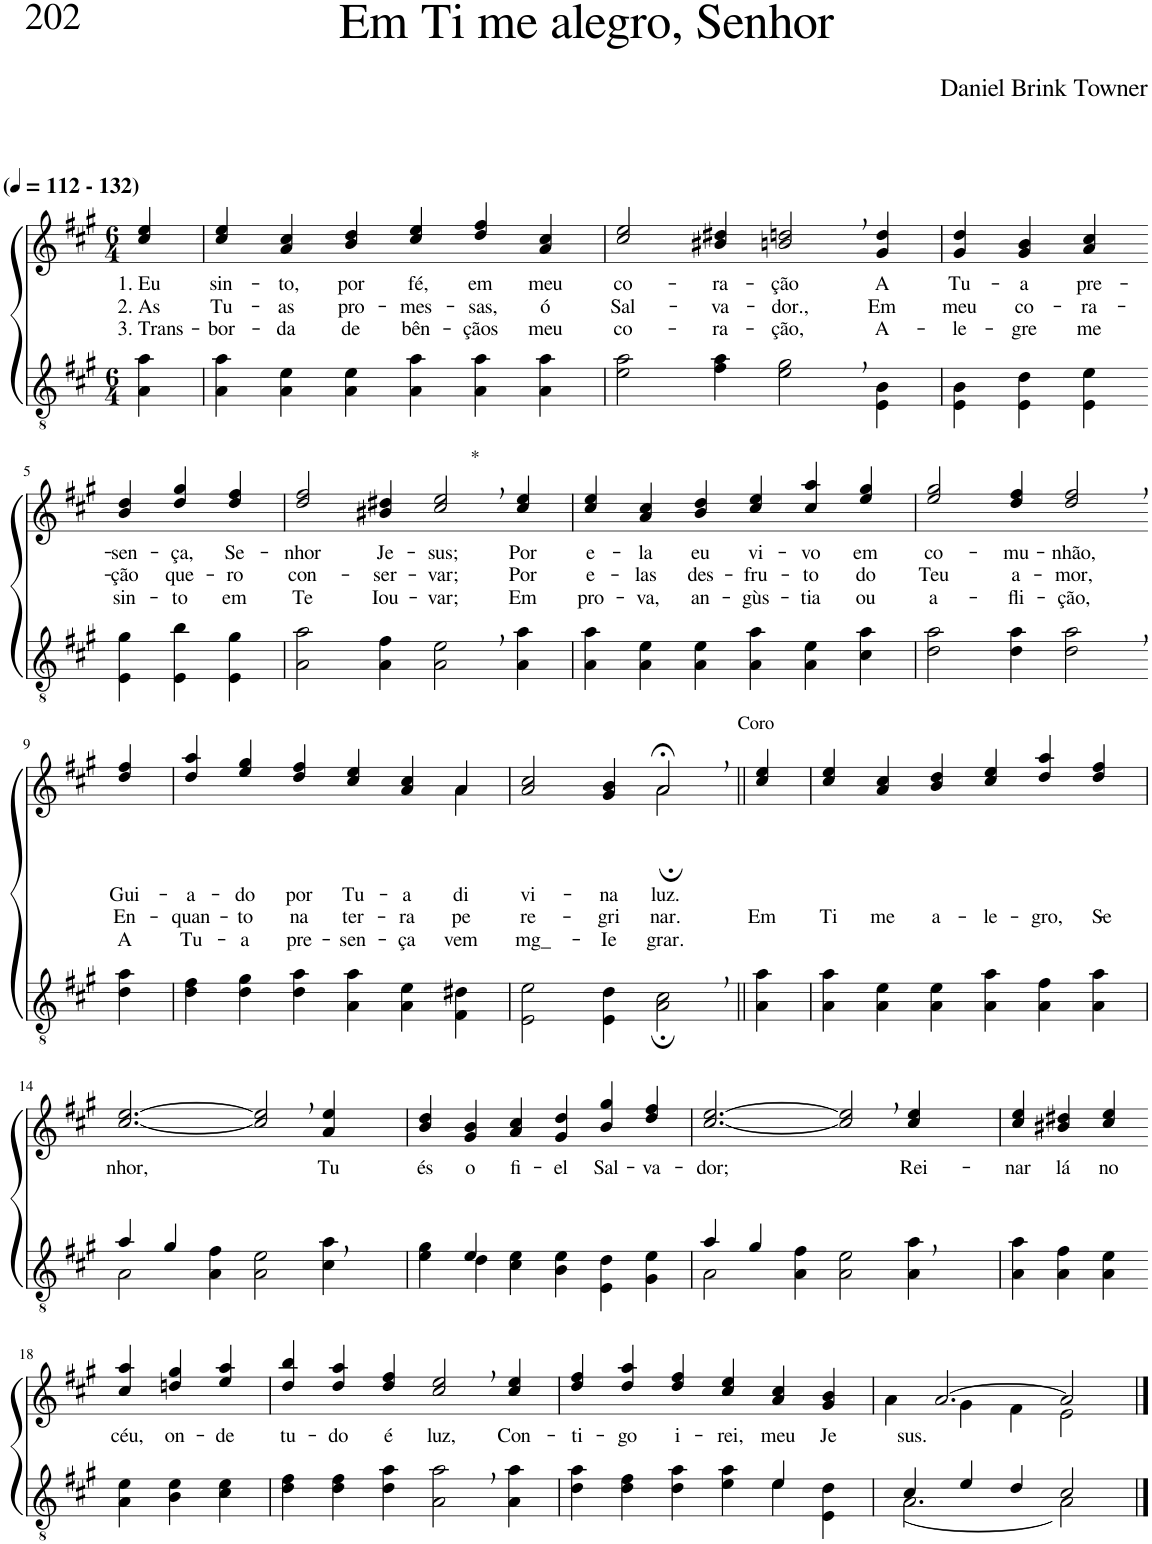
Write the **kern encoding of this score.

**kern	**kern	**text	**text	**text
*part2	*part1	*part1	*part1	*part1
*staff2	*staff1	*staff1	*staff1	*staff1
*I"Parte III e IV	*I"Parte I e II	*	*	*
*clefGv2	*clefG2	*	*	*
*Trd4c7	*Trd4c7	*	*	*
*k[f#c#g#]	*k[f#c#g#]	*	*	*
*M6/4	*M6/4	*	*	*
*MM112	*MM112	*	*	*
=1	=1	=1	=1	=1
!	!LO:TX:a:B:t=(	!	!	!
!	!LO:TX:a:B:t=- 132)	!	!	!
!	!	!LO:LY:b	!LO:LY:b	!LO:LY:b
4A\ 4a\	4cc#/ 4ee/	1. Eu	2. As	3. Trans-
=2	=2	=2	=2	=2
!	!	!LO:LY:b	!LO:LY:b	!LO:LY:b
4A\ 4a\	4cc#/ 4ee/	sin-	Tu-	-bor-
!	!	!LO:LY:b	!LO:LY:b	!LO:LY:b
4A\ 4e\	4a/ 4cc#/	-to,	-as	-da
!	!	!LO:LY:b	!LO:LY:b	!LO:LY:b
4A\ 4e\	4b/ 4dd/	por	pro-	de
!	!	!LO:LY:b	!LO:LY:b	!LO:LY:b
4A\ 4a\	4cc#/ 4ee/	fé,	-mes-	bên-
!	!	!LO:LY:b	!LO:LY:b	!LO:LY:b
4A\ 4a\	4dd/ 4ff#/	em	-sas,	-çãos
!	!	!LO:LY:b	!LO:LY:b	!LO:LY:b
4A\ 4a\	4a/ 4cc#/	meu	ó	meu
=3	=3	=3	=3	=3
!	!	!LO:LY:b	!LO:LY:b	!LO:LY:b
2e\ 2a\	2cc#/ 2ee/	co-	Sal-	co-
!	!	!LO:LY:b	!LO:LY:b	!LO:LY:b
4f#\ 4a\	4b#X/ 4dd#X/	-ra-	-va-	-ra-
!	!	!LO:LY:b	!LO:LY:b	!LO:LY:b
2e\, 2g#\,	2bn/, 2ddn/,	-ção	-dor.,	-ção,
!	!	!LO:LY:b	!LO:LY:b	!LO:LY:b
4E\ 4B\	4g#/ 4dd/	A	Em	A-
=4	=4	=4	=4	=4
!	!	!LO:LY:b	!LO:LY:b	!LO:LY:b
4E\ 4B\	4g#/ 4dd/	Tu-	meu	-le-
!	!	!LO:LY:b	!LO:LY:b	!LO:LY:b
4E\ 4d\	4g#/ 4b/	-a	co-	-gre
!	!	!LO:LY:b	!LO:LY:b	!LO:LY:b
4E\ 4e\	4a/ 4cc#/	pre-	-ra-	me
!!LO:LB:g=z
=5-	=5-	=5-	=5-	=5-
!	!	!LO:LY:b	!LO:LY:b	!LO:LY:b
4E\ 4g#\	4b/ 4dd/	-sen-	-ção	sin-
!	!	!LO:LY:b	!LO:LY:b	!LO:LY:b
4E\ 4b\	4dd/ 4gg#/	-ça,	que-	-to
!	!	!LO:LY:b	!LO:LY:b	!LO:LY:b
4E\ 4g#\	4dd/ 4ff#/	Se-	-ro	em
=6	=6	=6	=6	=6
!	!	!LO:LY:b	!LO:LY:b	!LO:LY:b
2A\ 2a\	2dd/ 2ff#/	-nhor	con-	Te
!	!	!LO:LY:b	!LO:LY:b	!LO:LY:b
4A\ 4f#\	4b#X/ 4dd#X/	Je-	-ser-	Iou-
!	!LO:TX:a:t=*	!	!	!
!	!	!LO:LY:b	!LO:LY:b	!LO:LY:b
2A\, 2e\,	2cc#/, 2ee/,	-sus;	-var;	-var;
!	!	!LO:LY:b	!LO:LY:b	!LO:LY:b
4A\ 4a\	4cc#/ 4ee/	Por	Por	Em
=7	=7	=7	=7	=7
!	!	!LO:LY:b	!LO:LY:b	!LO:LY:b
4A\ 4a\	4cc#/ 4ee/	e-	e-	pro-
!	!	!LO:LY:b	!LO:LY:b	!LO:LY:b
4A\ 4e\	4a/ 4cc#/	-la	-las	-va,
!	!	!LO:LY:b	!LO:LY:b	!LO:LY:b
4A\ 4e\	4b/ 4dd/	eu	des-	an-
!	!	!LO:LY:b	!LO:LY:b	!LO:LY:b
4A\ 4a\	4cc#/ 4ee/	vi-	-fru-	-gùs-
!	!	!LO:LY:b	!LO:LY:b	!LO:LY:b
4A\ 4e\	4cc#/ 4aa/	-vo	-to	-tia
!	!	!LO:LY:b	!LO:LY:b	!LO:LY:b
4c#\ 4a\	4ee/ 4gg#/	em	do	ou
=8	=8	=8	=8	=8
!	!	!LO:LY:b	!LO:LY:b	!LO:LY:b
2d\ 2a\	2ee/ 2gg#/	co-	Teu	a-
!	!	!LO:LY:b	!LO:LY:b	!LO:LY:b
4d\ 4a\	4dd/ 4ff#/	-mu-	a-	-fli-
!	!	!LO:LY:b	!LO:LY:b	!LO:LY:b
2d\, 2a\,	2dd/, 2ff#/,	-nhão,	-mor,	-ção,
!!LO:LB:g=z
=9-	=9-	=9-	=9-	=9-
!	!	!LO:LY:b	!LO:LY:b	!LO:LY:b
4d\ 4a\	4dd/ 4ff#/	Gui-	En-	A
=10	=10	=10	=10	=10
!	!	!LO:LY:b	!LO:LY:b	!LO:LY:b
*	*^	*	*	*
4d\ 4f#\	4dd/ 4aa/	4ryy	-a-	-quan-	Tu-
!	!	!	!LO:LY:b	!LO:LY:b	!LO:LY:b
*	*v	*v	*	*	*
4d\ 4g#\	4ee/ 4gg#/	-do	-to	-a
!	!	!LO:LY:b	!LO:LY:b	!LO:LY:b
4d\ 4a\	4dd/ 4ff#/	por	na	pre-
!	!	!LO:LY:b	!LO:LY:b	!LO:LY:b
4A\ 4a\	4cc#/ 4ee/	Tu-	ter-	-sen-
!	!	!LO:LY:b	!LO:LY:b	!LO:LY:b
4A\ 4e\	4a/ 4cc#/	-a	-ra	-ça
*	*^	*	*	*
!	!	!	!LO:LY:b	!LO:LY:b	!LO:LY:b
4F#\ 4d#X\	4a/	4a\	di-	pe-	vem
=11	=11	=11	=11	=11	=11
!	!	!	!LO:LY:b	!LO:LY:b	!LO:LY:b
2E\ 2e\	2a/ 2cc#/	2.ryy	-vi-	-re-	mg_-
!	!	!	!LO:LY:b	!LO:LY:b	!LO:LY:b
4E\ 4d\	4g#/ 4b/	.	-na	-gri-	-Ie-
!	!LO:TX:a:t=Coro	!	!	!	!
!	!	!	!LO:LY:b	!LO:LY:b	!LO:LY:b
2A\;, 2c#\;,	2a;<,/	2a;\	luz.	-nar.	-grar.
=12||	=12||	=12||	=12||	=12||	=12||
!	!	!	!	!LO:LY:b	!
*	*v	*v	*	*	*
4A\ 4a\	4cc#/ 4ee/	.	Em	.
=13	=13	=13	=13	=13
!	!	!	!LO:LY:b	!
4A\ 4a\	4cc#/ 4ee/	.	Ti	.
!	!	!	!LO:LY:b	!
4A\ 4e\	4a/ 4cc#/	.	me	.
!	!	!	!LO:LY:b	!
4A\ 4e\	4b/ 4dd/	.	a-	.
!	!	!	!LO:LY:b	!
4A\ 4a\	4cc#/ 4ee/	.	-le-	.
!	!	!	!LO:LY:b	!
4A\ 4f#\	4dd/ 4aa/	.	-gro,	.
!	!	!	!LO:LY:b	!
4A\ 4a\	4dd/ 4ff#/	.	Se-	.
!!LO:LB:g=z
=14	=14	=14	=14	=14
*^	*	*	*	*
!	!	!	!LO:LY:b	!	!
4a/	2A\	[2.cc#/ [2.ee/	nhor,	.	.
4g#/	.	.	.	.	.
4ryy	4A\ 4f#\	.	.	.	.
2.ryy	2A\ 2e\	2cc#/], 2ee/],	.	.	.
!	!	!	!LO:LY:b	!	!
.	4c#\ 4a\	4a/ 4ee/	Tu	.	.
=15	=15	=15	=15	=15	=15
!	!	!	!LO:LY:b	!	!
4ryy	4e\ 4g#\	4b/ 4dd/	és	.	.
!	!	!	!LO:LY:b	!	!
4e/	4d\	4g#/ 4b/	o	.	.
!	!	!	!LO:LY:b	!	!
1ryy	4c#\ 4e\	4a/ 4cc#/	fi-	.	.
!	!	!	!LO:LY:b	!	!
.	4B\ 4e\	4g#/ 4dd/	-el	.	.
!	!	!	!LO:LY:b	!	!
.	4E\ 4d\	4b/ 4gg#/	Sal-	.	.
!	!	!	!LO:LY:b	!	!
.	4G#\ 4e\	4dd/ 4ff#/	-va-	.	.
=16	=16	=16	=16	=16	=16
!	!	!	!LO:LY:b	!	!
4a/	2A\	[2.cc#/ [2.ee/	-dor;	.	.
4g#/	.	.	.	.	.
4ryy	4A\ 4f#\	.	.	.	.
2.ryy	2A\ 2e\	2cc#/], 2ee/],	.	.	.
!	!	!	!LO:LY:b	!	!
.	4A\ 4a\	4cc#/ 4ee/	Rei-	.	.
=17	=17	=17	=17	=17	=17
!	!	!	!LO:LY:b	!	!
*v	*v	*	*	*	*
4A\ 4a\	4cc#/ 4ee/	-nar	.	.
!	!	!LO:LY:b	!	!
4A\ 4f#\	4b#X/ 4dd#X/	lá	.	.
!	!	!LO:LY:b	!	!
4A\ 4e\	4cc#/ 4ee/	no	.	.
!!LO:LB:g=z
=18-	=18-	=18-	=18-	=18-
!	!	!LO:LY:b	!	!
4A\ 4e\	4cc#/ 4aa/	céu,	.	.
!	!	!LO:LY:b	!	!
4B\ 4e\	4ddn/ 4gg#/	on-	.	.
!	!	!LO:LY:b	!	!
4c#\ 4e\	4ee/ 4aa/	-de	.	.
=19	=19	=19	=19	=19
!	!	!LO:LY:b	!	!
4d\ 4f#\	4dd/ 4bb/	tu-	.	.
!	!	!LO:LY:b	!	!
4d\ 4f#\	4dd/ 4aa/	-do	.	.
!	!	!LO:LY:b	!	!
4d\ 4a\	4dd/ 4ff#/	é	.	.
!	!	!LO:LY:b	!	!
2A\, 2a\,	2cc#/, 2ee/,	luz,	.	.
!	!	!LO:LY:b	!	!
4A\ 4a\	4cc#/ 4ee/	Con-	.	.
=20	=20	=20	=20	=20
*^	*	*	*	*
!	!	!	!LO:LY:b	!	!
1ryy	4d\ 4a\	4dd/ 4ff#/	-ti-	.	.
!	!	!	!LO:LY:b	!	!
.	4d\ 4f#\	4dd/ 4aa/	-go	.	.
!	!	!	!LO:LY:b	!	!
.	4d\ 4a\	4dd/ 4ff#/	i-	.	.
!	!	!	!LO:LY:b	!	!
.	4e\ 4a\	4cc#/ 4ee/	-rei,	.	.
!	!	!	!LO:LY:b	!	!
4e/	4e\	4a/ 4cc#/	meu	.	.
!	!	!	!LO:LY:b	!	!
4ryy	4E\ 4d\	4g#/ 4b/	Je-	.	.
=21	=21	=21	=21	=21	=21
*	*	*^	*	*	*
!	!	!	!	!LO:LY:b	!	!
4c#/	[2.A\	[2.a/	4a\	-sus.	.	.
4e/	.	.	4g#\	.	.	.
4d/	.	.	4f#\	.	.	.
2c#/	2A\]	2a/]	2e\	.	.	.
*v	*v	*	*	*	*	*
*	*v	*v	*	*	*
==	==	==	==	==
*-	*-	*-	*-	*-
